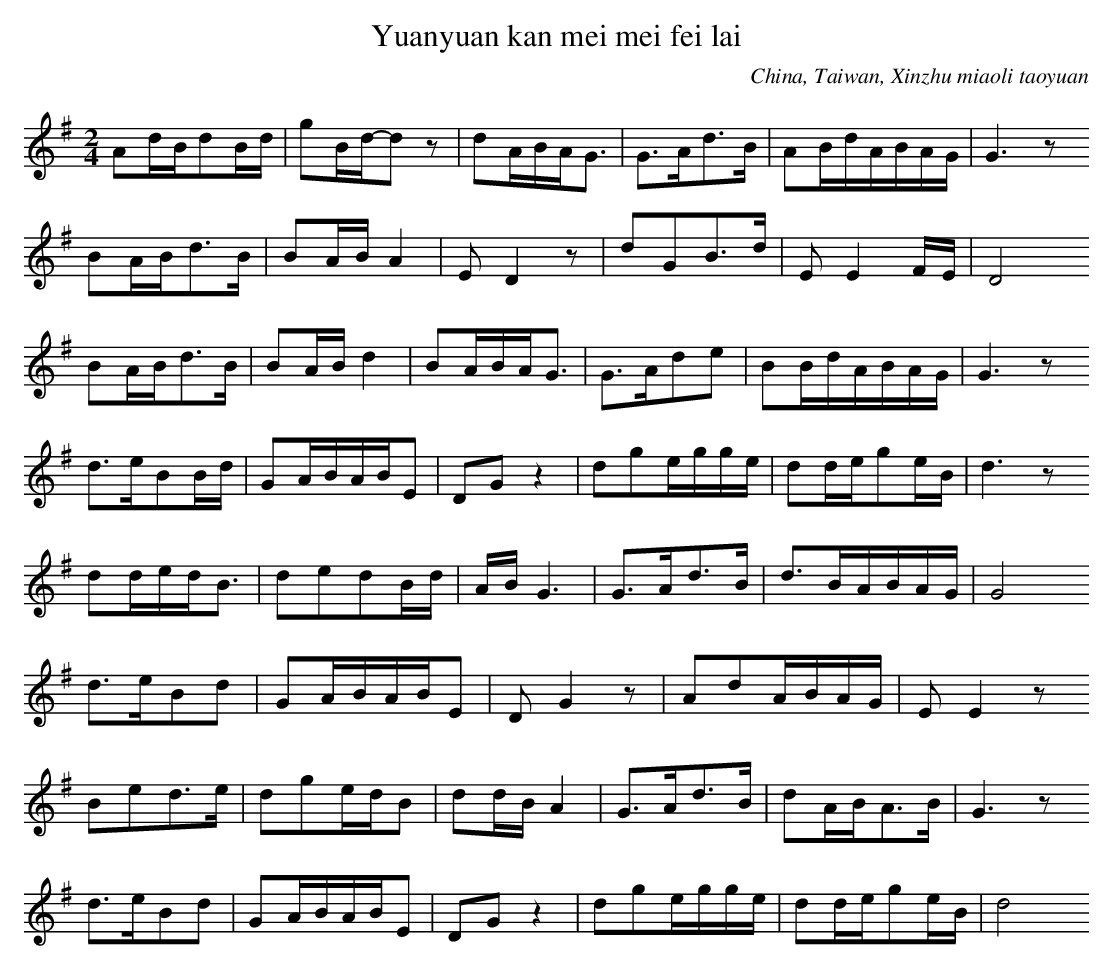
X:1
T: Yuanyuan kan mei mei fei lai
O: China, Taiwan, Xinzhu miaoli taoyuan
M: 2/4
L: 1/16
K: G
A2dBd2Bd | g2Bd-d2z2 | d2ABAG3 | G3Ad3B | A2BdABAG | G6z2
B2ABd3B | B2ABA4 | E2D4z2 | d2G2B3d | E2E4FE | D8
B2ABd3B | B2ABd4 | B2ABAG3 | G3Ad2e2 | B2BdABAG | G6z2
d3eB2Bd | G2ABABE2 | D2G2z4 | d2g2egge | d2deg2eB | d6z2
d2dedB3 | d2e2d2Bd | ABG6 | G3Ad3B | d3BABAG | G8
d3eB2d2 | G2ABABE2 | D2G4z2 | A2d2ABAG | E2E4z2
B2e2d3e | d2g2edB2 | d2dBA4 | G3Ad3B | d2ABA3B | G6z2
d3eB2d2 | G2ABABE2 | D2G2z4 | d2g2egge | d2deg2eB | d8
